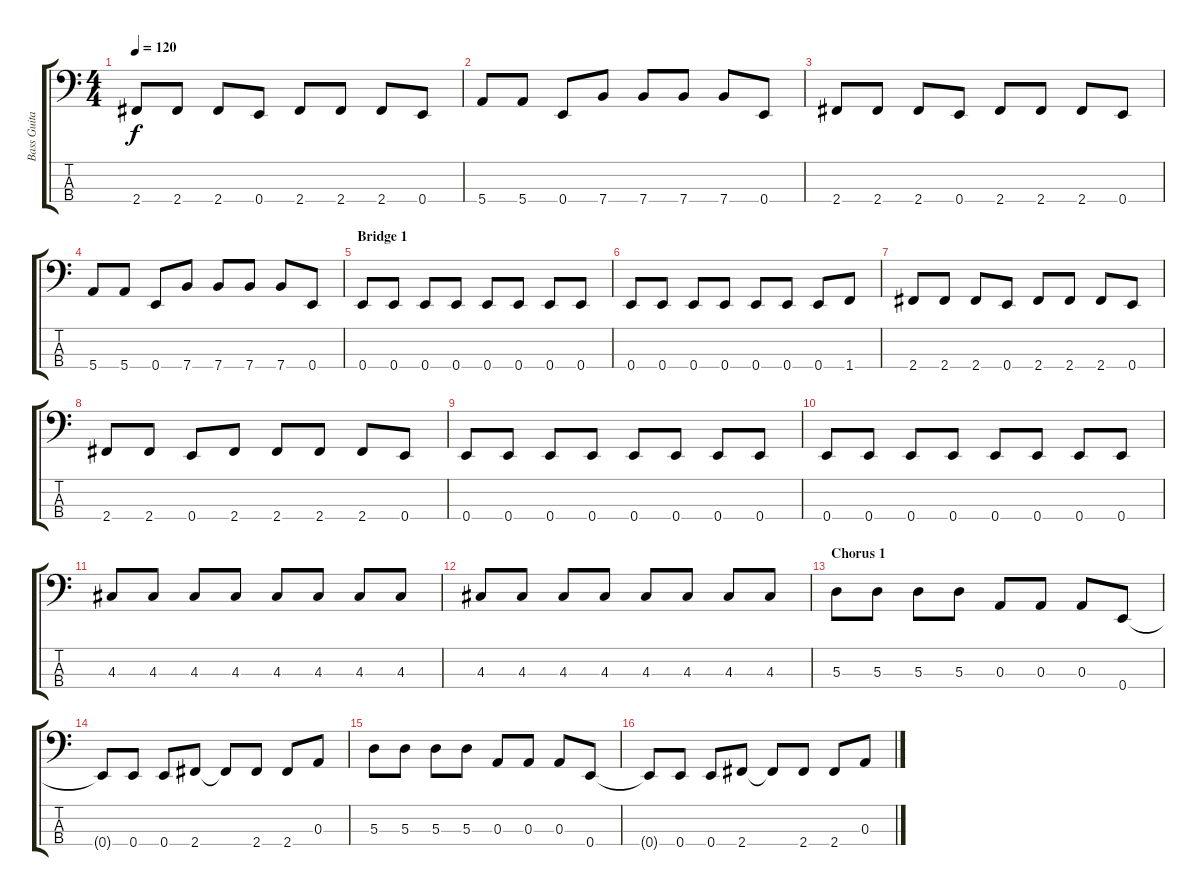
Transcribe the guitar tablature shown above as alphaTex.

\track ("Bass Guitar" "Bass Guita") {instrument electricbasspick}
\staff {score tabs}
\tuning (G2 D2 A1 E1) {hide}
\ts (4 4)
\tempo 120
\clef f4
\ks c
2.4.8{dy f} 2.4.8 2.4.8 0.4.8 2.4.8 2.4.8 2.4.8 0.4.8 |
5.4.8 5.4.8 0.4.8 7.4.8 7.4.8 7.4.8 7.4.8 0.4.8 |
2.4.8 2.4.8 2.4.8 0.4.8 2.4.8 2.4.8 2.4.8 0.4.8 |
5.4.8 5.4.8 0.4.8 7.4.8 7.4.8 7.4.8 7.4.8 0.4.8 |
\section ("" "Bridge 1")
0.4.8 0.4.8 0.4.8 0.4.8 0.4.8 0.4.8 0.4.8 0.4.8 |
0.4.8 0.4.8 0.4.8 0.4.8 0.4.8 0.4.8 0.4.8 1.4.8 |
2.4.8 2.4.8 2.4.8 0.4.8 2.4.8 2.4.8 2.4.8 0.4.8 |
2.4.8 2.4.8 0.4.8 2.4.8 2.4.8 2.4.8 2.4.8 0.4.8 |
0.4.8 0.4.8 0.4.8 0.4.8 0.4.8 0.4.8 0.4.8 0.4.8 |
0.4.8 0.4.8 0.4.8 0.4.8 0.4.8 0.4.8 0.4.8 0.4.8 |
4.3.8 4.3.8 4.3.8 4.3.8 4.3.8 4.3.8 4.3.8 4.3.8 |
4.3.8 4.3.8 4.3.8 4.3.8 4.3.8 4.3.8 4.3.8 4.3.8 |
\section ("" "Chorus 1")
5.3.8 5.3.8 5.3.8 5.3.8 0.3.8 0.3.8 0.3.8 0.4.8 |
0.4{t}.8 0.4.8 0.4.8 2.4.8 2.4{t}.8 2.4.8 2.4.8 0.3.8 |
5.3.8 5.3.8 5.3.8 5.3.8 0.3.8 0.3.8 0.3.8 0.4.8 |
0.4{t}.8 0.4.8 0.4.8 2.4.8 2.4{t}.8 2.4.8 2.4.8 0.3.8
